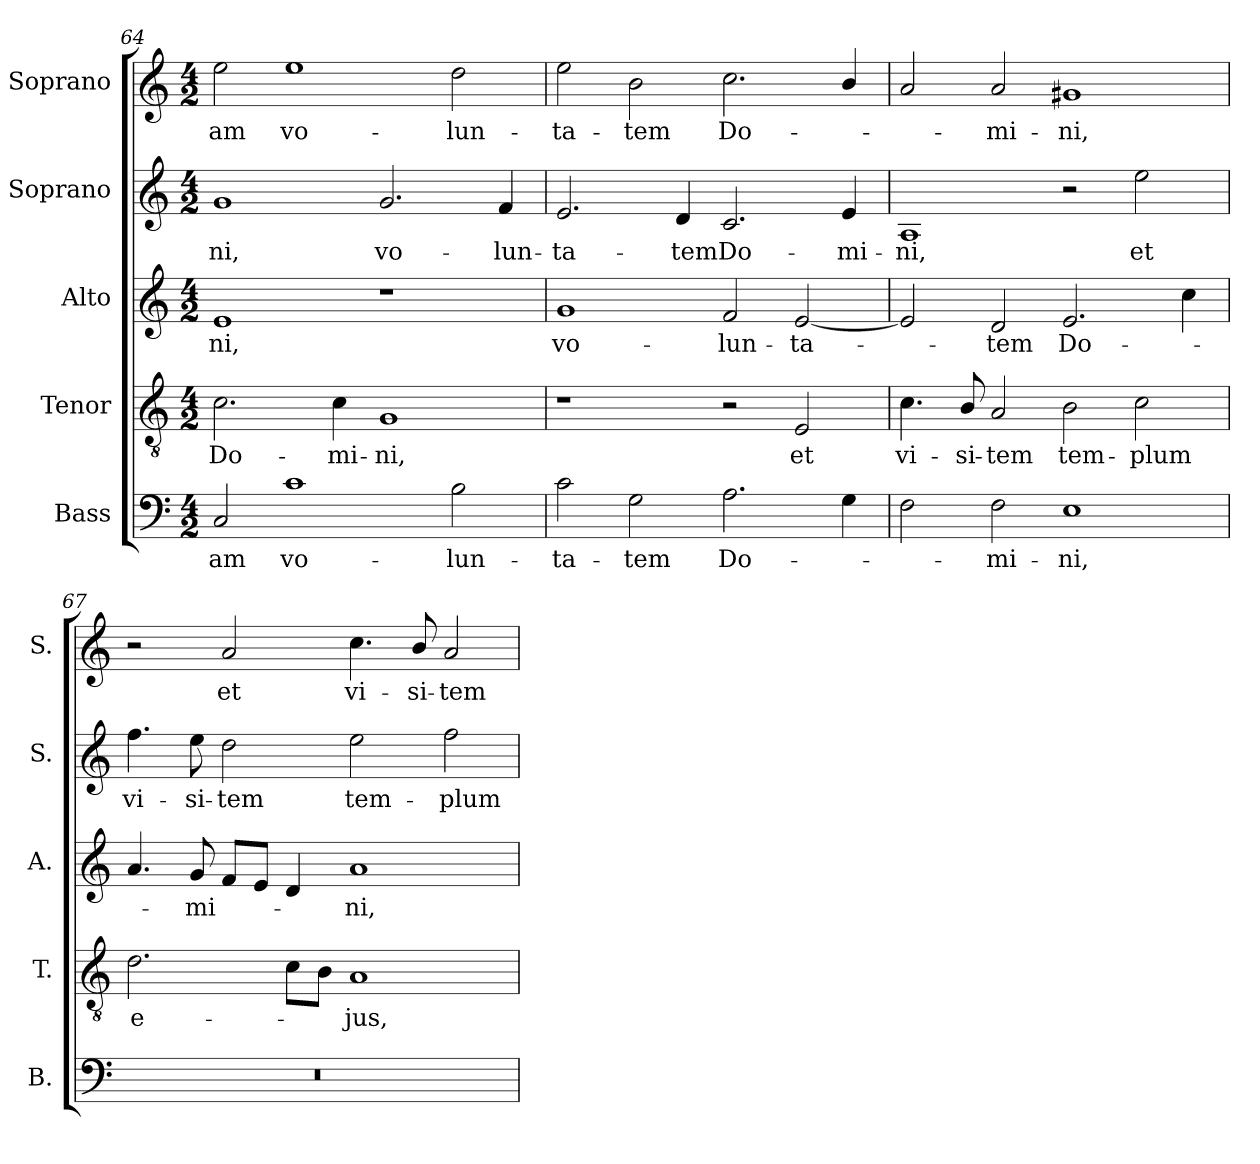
**kern	**text	**kern	**text	**kern	**text	**kern	**text	**kern	**text
*part5	*part5	*part4	*part4	*part3	*part3	*part2	*part2	*part1	*part1
*staff5	*staff5	*staff4	*staff4	*staff3	*staff3	*staff2	*staff2	*staff1	*staff1
*I"Bass	*	*I"Tenor	*	*I"Alto	*	*I"Soprano	*	*I"Soprano	*
*I'B.	*	*I'T.	*	*I'A.	*	*I'S.	*	*I'S.	*
!!LO:LB:g=z
*clefF4	*	*clefGv2	*	*clefG2	*	*clefG2	*	*clefG2	*
*	*	*ITrd7c12	*	*	*	*	*	*	*
*k[]	*	*k[]	*	*k[]	*	*k[]	*	*k[]	*
*C:	*	*C:	*	*C:	*	*C:	*	*C:	*
*M4/2	*	*M4/2	*	*M4/2	*	*M4/2	*	*M4/2	*
=64	=64	=64	=64	=64	=64	=64	=64	=64	=64
!	!LO:LY:b:color=#000000	!	!	!	!	!	!	!	!
!	!	!	!LO:LY:b:color=#000000	!	!	!	!	!	!
!	!	!	!	!	!LO:LY:b:color=#000000	!	!	!	!
!	!	!	!	!	!	!	!LO:LY:b:color=#000000	!	!
!	!	!	!	!	!	!	!	!	!LO:LY:b:color=#000000
2Ci/	-am	2.Ci\	Do-	1ei	-ni,	1gi	-ni,	2eei\	-am
!	!LO:LY:b:color=#000000	!	!	!	!	!	!	!	!
!	!	!	!	!	!	!	!	!	!LO:LY:b:color=#000000
1ci	vo-	.	.	.	.	.	.	1eei	vo-
!	!	!	!LO:LY:b:color=#000000	!	!	!	!	!	!
.	.	4Ci\	-mi-	.	.	.	.	.	.
!	!	!	!LO:LY:b:color=#000000	!	!	!	!	!	!
!	!	!	!	!	!	!	!LO:LY:b:color=#000000	!	!
.	.	1GGi	-ni,	1r	.	2.gi/	vo-	.	.
!	!LO:LY:b:color=#000000	!	!	!	!	!	!	!	!
!	!	!	!	!	!	!	!	!	!LO:LY:b:color=#000000
2Bi\	-lun-	.	.	.	.	.	.	2ddi\	-lun-
!	!	!	!	!	!	!	!LO:LY:b:color=#000000	!	!
.	.	.	.	.	.	4fi/	-lun-	.	.
=65	=65	=65	=65	=65	=65	=65	=65	=65	=65
!	!LO:LY:b:color=#000000	!	!	!	!	!	!	!	!
!	!	!	!	!	!LO:LY:b:color=#000000	!	!	!	!
!	!	!	!	!	!	!	!LO:LY:b:color=#000000	!	!
!	!	!	!	!	!	!	!	!	!LO:LY:b:color=#000000
2ci\	-ta-	1r	.	1gi	vo-	2.ei/	-ta-	2eei\	-ta-
!	!LO:LY:b:color=#000000	!	!	!	!	!	!	!	!
!	!	!	!	!	!	!	!	!	!LO:LY:b:color=#000000
2Gi\	-tem	.	.	.	.	.	.	2bi\	-tem
!	!	!	!	!	!	!	!LO:LY:b:color=#000000	!	!
.	.	.	.	.	.	4di/	-tem	.	.
!	!LO:LY:b:color=#000000	!	!	!	!	!	!	!	!
!	!	!	!	!	!LO:LY:b:color=#000000	!	!	!	!
!	!	!	!	!	!	!	!LO:LY:b:color=#000000	!	!
!	!	!	!	!	!	!	!	!	!LO:LY:b:color=#000000
2.Ai\	Do-	2r	.	2fi/	-lun-	2.ci/	Do-	2.cci\	Do-
!	!	!	!LO:LY:b:color=#000000	!	!	!	!	!	!
!	!	!	!	!	!LO:LY:b:color=#000000	!	!	!	!
.	.	2EEi/	et	[2ei/	-ta-	.	.	.	.
!	!	!	!	!	!	!	!LO:LY:b:color=#000000	!	!
4Gi\	.	.	.	.	.	4ei/	-mi-	4bi/	.
=66	=66	=66	=66	=66	=66	=66	=66	=66	=66
!	!	!	!LO:LY:b:color=#000000	!	!	!	!	!	!
!	!	!	!	!	!	!	!LO:LY:b:color=#000000	!	!
2Fi\	.	4.Ci\	vi-	2ei/]	.	1Ai	-ni,	2ai/	.
!	!	!	!LO:LY:b:color=#000000	!	!	!	!	!	!
.	.	8BBi/	-si-	.	.	.	.	.	.
!	!LO:LY:b:color=#000000	!	!	!	!	!	!	!	!
!	!	!	!LO:LY:b:color=#000000	!	!	!	!	!	!
!	!	!	!	!	!LO:LY:b:color=#000000	!	!	!	!
!	!	!	!	!	!	!	!	!	!LO:LY:b:color=#000000
2Fi\	-mi-	2AAi/	-tem	2di/	-tem	.	.	2ai/	-mi-
!	!LO:LY:b:color=#000000	!	!	!	!	!	!	!	!
!	!	!	!LO:LY:b:color=#000000	!	!	!	!	!	!
!	!	!	!	!	!LO:LY:b:color=#000000	!	!	!	!
!	!	!	!	!	!	!	!	!	!LO:LY:b:color=#000000
1Ei	-ni,	2BBi\	tem-	2.ei/	Do-	2r	.	1g#Xi	-ni,
!	!	!	!LO:LY:b:color=#000000	!	!	!	!	!	!
!	!	!	!	!	!	!	!LO:LY:b:color=#000000	!	!
.	.	2Ci\	-plum	.	.	2eei\	et	.	.
.	.	.	.	4cci\	.	.	.	.	.
=67	=67	=67	=67	=67	=67	=67	=67	=67	=67
!LO:N:vis=1	!	!	!	!	!	!	!	!	!
!	!	!	!LO:LY:b:color=#000000	!	!	!	!	!	!
!	!	!	!	!	!	!	!LO:LY:b:color=#000000	!	!
0r	.	2.Di\	e-	4.ai/	.	4.ffi\	vi-	2r	.
!	!	!	!	!	!LO:LY:b:color=#000000	!	!	!	!
!	!	!	!	!	!	!	!LO:LY:b:color=#000000	!	!
.	.	.	.	8gi/	-mi-	8eei\	-si-	.	.
!	!	!	!	!	!	!	!LO:LY:b:color=#000000	!	!
!	!	!	!	!	!	!	!	!	!LO:LY:b:color=#000000
.	.	.	.	8fi/L	.	2ddi\	-tem	2ai/	et
.	.	.	.	8ei/J	.	.	.	.	.
.	.	8Ci\L	.	4di/	.	.	.	.	.
.	.	8BBi\J	.	.	.	.	.	.	.
!	!	!	!LO:LY:b:color=#000000	!	!	!	!	!	!
!	!	!	!	!	!LO:LY:b:color=#000000	!	!	!	!
!	!	!	!	!	!	!	!LO:LY:b:color=#000000	!	!
!	!	!	!	!	!	!	!	!	!LO:LY:b:color=#000000
.	.	1AAi	-jus,	1ai	-ni,	2eei\	tem-	4.cci\	vi-
!	!	!	!	!	!	!	!	!	!LO:LY:b:color=#000000
.	.	.	.	.	.	.	.	8bi/	-si-
!	!	!	!	!	!	!	!LO:LY:b:color=#000000	!	!
!	!	!	!	!	!	!	!	!	!LO:LY:b:color=#000000
.	.	.	.	.	.	2ffi\	-plum	2ai/	-tem
=	=	=	=	=	=	=	=	=	=
*-	*-	*-	*-	*-	*-	*-	*-	*-	*-
